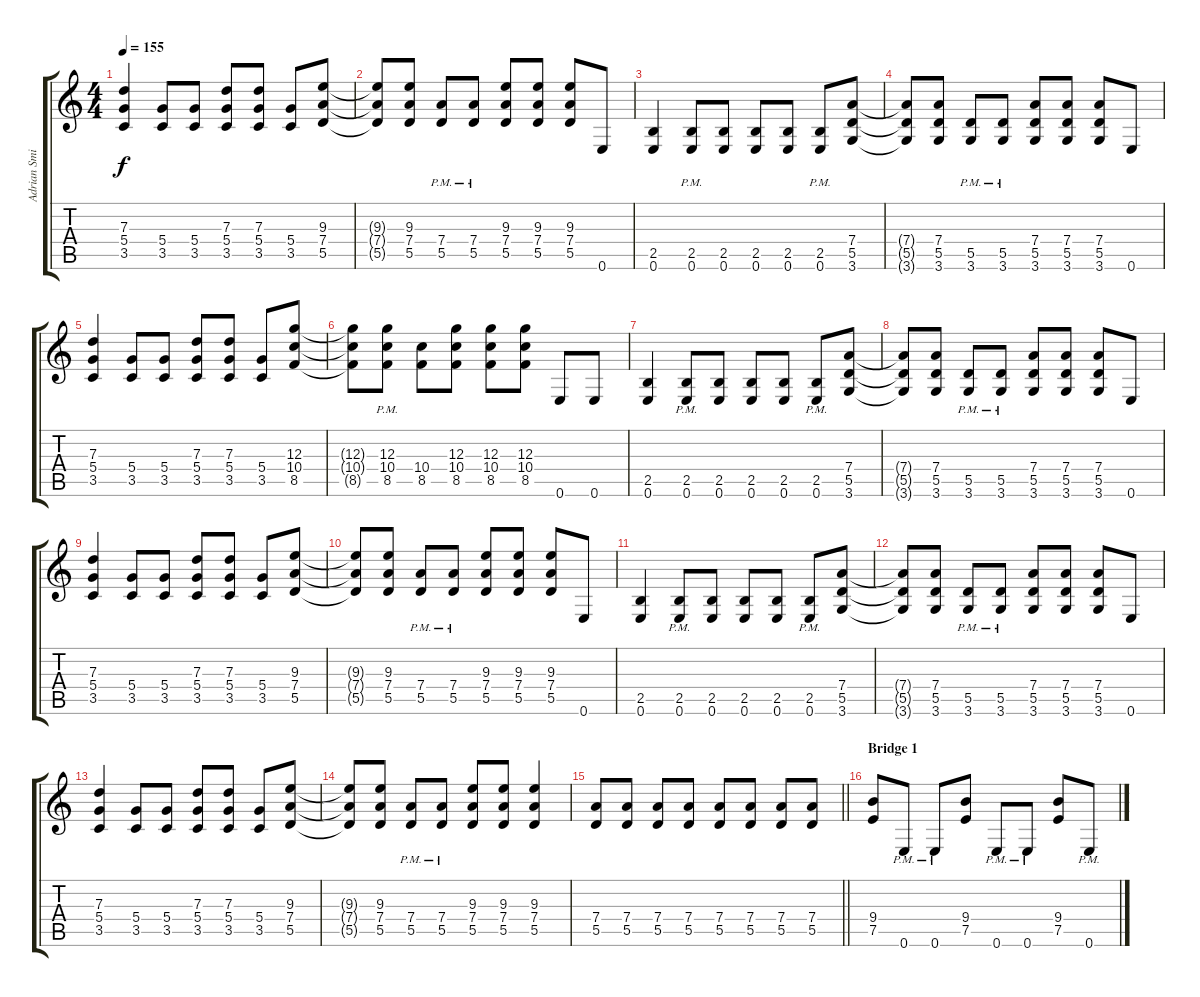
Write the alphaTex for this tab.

\track ("Adrian Smith" "Adrian Smi") {instrument overdrivenguitar}
\staff {score tabs}
\tuning (E4 B3 G3 D3 A2 E2) {hide}
\ts (4 4)
\tempo 155
\clef g2
\ks c
(7.3 5.4 3.5).4{dy f} (5.4 3.5).8 (5.4 3.5).8 (7.3 5.4 3.5).8 (7.3 5.4 3.5).8 (5.4 3.5).8 (9.3 7.4 5.5).8 |
(9.3{t} 7.4{t} 5.5{t}).8 (9.3 7.4 5.5).8 (7.4{pm} 5.5{pm}).8 (7.4{pm} 5.5{pm}).8 (9.3 7.4 5.5).8 (9.3 7.4 5.5).8 (9.3 7.4 5.5).8 0.6.8 |
(2.5 0.6).4 (2.5{pm} 0.6{pm}).8 (2.5 0.6).8 (2.5 0.6).8 (2.5 0.6).8 (2.5{pm} 0.6{pm}).8 (7.4 5.5 3.6).8 |
(7.4{t} 5.5{t} 3.6{t}).8 (7.4 5.5 3.6).8 (5.5{pm} 3.6{pm}).8 (5.5{pm} 3.6{pm}).8 (7.4 5.5 3.6).8 (7.4 5.5 3.6).8 (7.4 5.5 3.6).8 0.6.8 |
(7.3 5.4 3.5).4 (5.4 3.5).8 (5.4 3.5).8 (7.3 5.4 3.5).8 (7.3 5.4 3.5).8 (5.4 3.5).8 (12.3 10.4 8.5).8 |
(12.3{t} 10.4{t} 8.5{t}).8 (12.3{pm} 10.4{pm} 8.5{pm}).8 (10.4 8.5).8 (12.3 10.4 8.5).8 (12.3 10.4 8.5).8 (12.3 10.4 8.5).8 0.6.8 0.6.8 |
(2.5 0.6).4 (2.5{pm} 0.6{pm}).8 (2.5 0.6).8 (2.5 0.6).8 (2.5 0.6).8 (2.5{pm} 0.6{pm}).8 (7.4 5.5 3.6).8 |
(7.4{t} 5.5{t} 3.6{t}).8 (7.4 5.5 3.6).8 (5.5{pm} 3.6{pm}).8 (5.5{pm} 3.6{pm}).8 (7.4 5.5 3.6).8 (7.4 5.5 3.6).8 (7.4 5.5 3.6).8 0.6.8 |
(7.3 5.4 3.5).4 (5.4 3.5).8 (5.4 3.5).8 (7.3 5.4 3.5).8 (7.3 5.4 3.5).8 (5.4 3.5).8 (9.3 7.4 5.5).8 |
(9.3{t} 7.4{t} 5.5{t}).8 (9.3 7.4 5.5).8 (7.4{pm} 5.5{pm}).8 (7.4{pm} 5.5{pm}).8 (9.3 7.4 5.5).8 (9.3 7.4 5.5).8 (9.3 7.4 5.5).8 0.6.8 |
(2.5 0.6).4 (2.5{pm} 0.6{pm}).8 (2.5 0.6).8 (2.5 0.6).8 (2.5 0.6).8 (2.5{pm} 0.6{pm}).8 (7.4 5.5 3.6).8 |
(7.4{t} 5.5{t} 3.6{t}).8 (7.4 5.5 3.6).8 (5.5{pm} 3.6{pm}).8 (5.5{pm} 3.6{pm}).8 (7.4 5.5 3.6).8 (7.4 5.5 3.6).8 (7.4 5.5 3.6).8 0.6.8 |
(7.3 5.4 3.5).4 (5.4 3.5).8 (5.4 3.5).8 (7.3 5.4 3.5).8 (7.3 5.4 3.5).8 (5.4 3.5).8 (9.3 7.4 5.5).8 |
(9.3{t} 7.4{t} 5.5{t}).8 (9.3 7.4 5.5).8 (7.4{pm} 5.5{pm}).8 (7.4{pm} 5.5{pm}).8 (9.3 7.4 5.5).8 (9.3 7.4 5.5).8 (9.3 7.4 5.5).4 |
\barLineRight lightlight
(7.4 5.5).8 (7.4 5.5).8 (7.4 5.5).8 (7.4 5.5).8 (7.4 5.5).8 (7.4 5.5).8 (7.4 5.5).8 (7.4 5.5).8 |
\section ("" "Bridge 1")
(9.4 7.5).8 0.6{pm}.8 0.6{pm}.8 (9.4 7.5).8 0.6{pm}.8 0.6{pm}.8 (9.4 7.5).8 0.6{pm}.8
